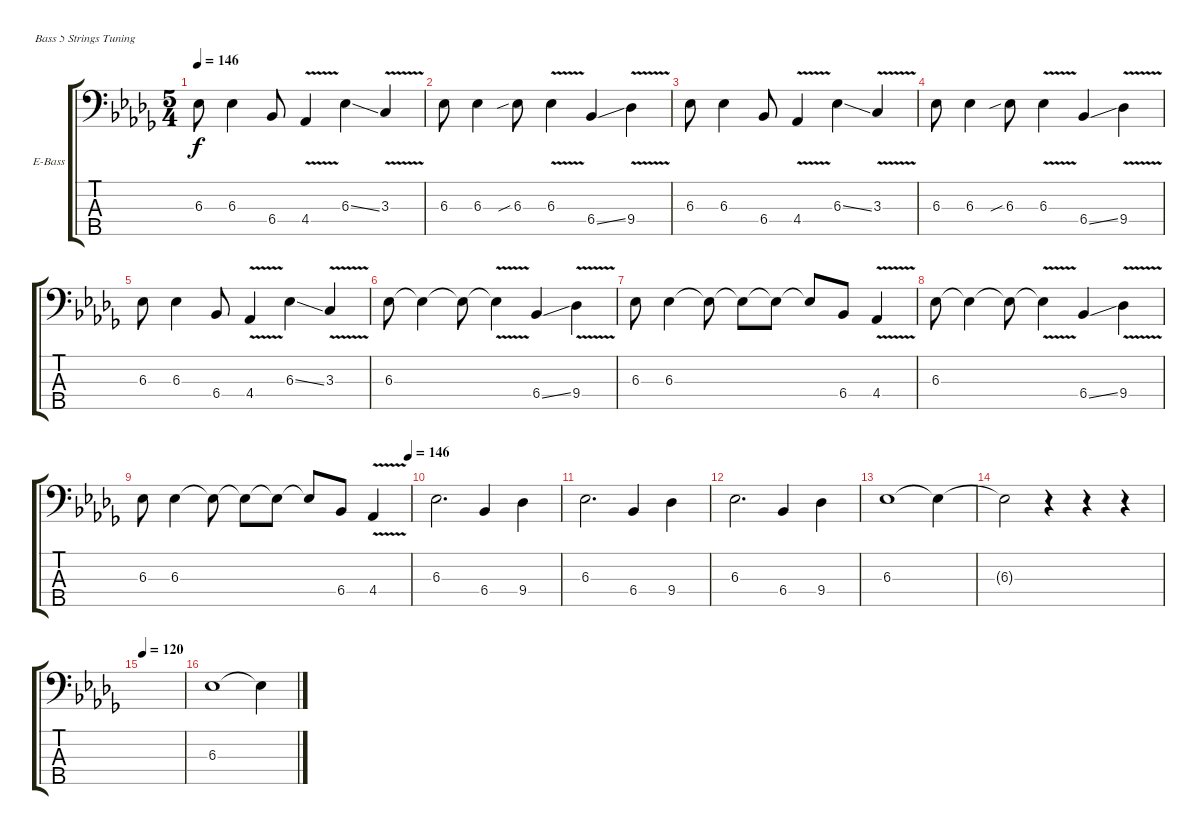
\bracketExtendMode groupsimilarinstruments
\firstSystemTrackNameOrientation horizontal
\otherSystemsTrackNameOrientation horizontal
\track ("Ron Carter Bass" "E-Bass") {instrument electricbassfinger}
\staff {score tabs}
\tuning (G2 D2 A1 E1 B0)
\ts (5 4)
\tempo 146
\clef f4
\ks db
6.3.8{dy f} 6.3.4 6.4.8 4.4{v}.4 6.3{ss}.4 3.3{v}.4 |
6.3.8 6.3.4 6.3{sib}.8 6.3{v}.4 6.4{ss}.4 9.4{v}.4 |
6.3.8 6.3.4 6.4.8 4.4{v}.4 6.3{ss}.4 3.3{v}.4 |
6.3.8 6.3.4 6.3{sib}.8 6.3{v}.4 6.4{ss}.4 9.4{v}.4 |
6.3.8 6.3.4 6.4.8 4.4{v}.4 6.3{ss}.4 3.3{v}.4 |
6.3.8 6.3{t}.4 6.3{t}.8 6.3{v t}.4 6.4{ss}.4 9.4{v}.4 |
6.3.8 6.3.4 6.3{t}.8 6.3{t}.8 6.3{t}.8 6.3{t}.8 6.4.8 4.4{v}.4 |
6.3.8 6.3{t}.4 6.3{t}.8 6.3{v t}.4 6.4{ss}.4 9.4{v}.4 |
\tempo (146 0.99375)
6.3.8 6.3.4 6.3{t}.8 6.3{t}.8 6.3{t}.8 6.3{t}.8 6.4.8 4.4{v}.4 |
6.3.2{d} 6.4.4 9.4.4 |
6.3.2{d} 6.4.4 9.4.4 |
6.3.2{d} 6.4.4 9.4.4 |
6.3.1 6.3{t}.4 |
6.3{t}.2 r.4 r.4 r.4 |
\tempo 120
|
6.3.1 6.3{t}.4
